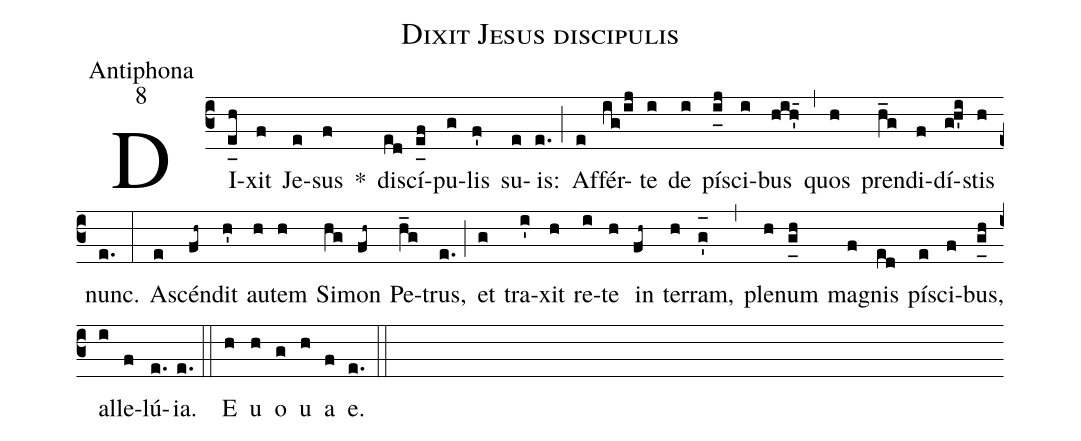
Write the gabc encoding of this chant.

name:Dixit Jesus discipulis;
office-part:Antiphona;
mode:8;
%%
(c3) DI(e_[uh:l]h)xit(f) Je(e)sus(f) *() di(ed)scí(e_[uh:l]f)pu(g)lis(f') su(e)is:(e.) (;) Af(e)fér(ig/ij)te(i) de(i) pí(i_[uh:l]j)sci(i)bus(hih'_15) (,) quos(h) pren(h_g)di(f)dí(gh'i)stis(h) nunc.(e.) (:) A(e)scén(fh~)dit(h') au(h)tem(h) Si(hg)mon(fh~) Pe(h_g)trus,(e.) (;) et(g) tra(i')xit(h) re(i)te(h) in(fh~) ter(h)ram,(g'_[oh:h]) (,) ple(h)num(g_[uh:l]h) ma(f)gnis(ed) pí(e)sci(f)bus,(g_[uh:l]h) al(i)le(f)lú(e.){ia}.(e.) (::) <eu>E(h) u(h) o(g) u(h) a(f) e.</eu>(e.) (::)
